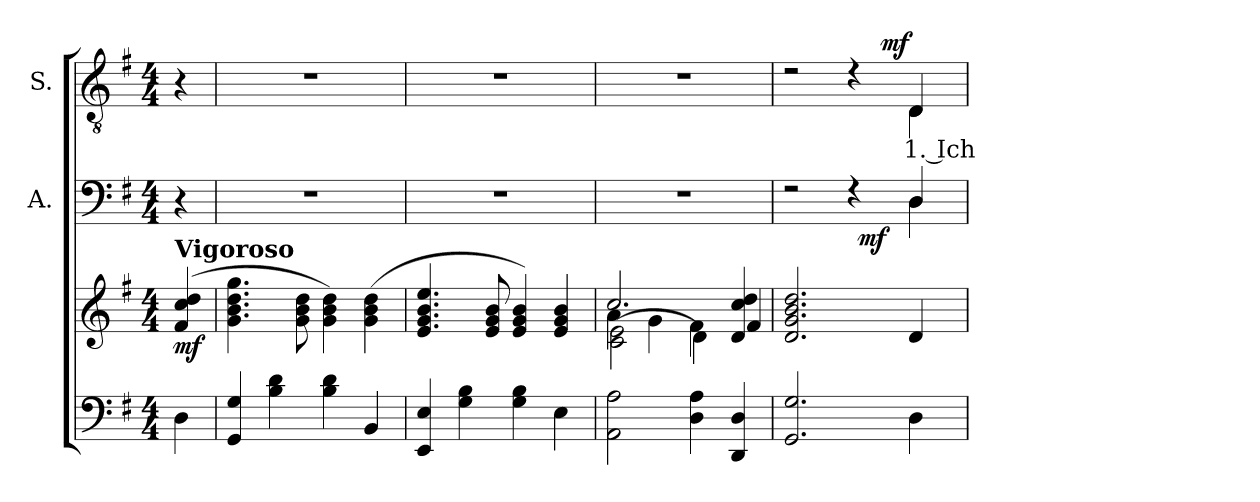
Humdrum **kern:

**kern	**kern	**dynam	**kern	**dynam	**kern	**text	**dynam
*part3	*part3	*part3	*part2	*part2	*part1	*part1	*part1
*staff4	*staff3	*staff3/4	*staff2	*staff2	*staff1	*staff1	*staff1
*	*	*	*I"A.	*	*I"S.	*	*
*clefF4	*clefG2	*	*clefF4	*	*clefGv2	*	*
*k[f#]	*k[f#]	*	*k[f#]	*	*k[f#]	*	*
*G:	*G:	*	*G:	*	*G:	*	*
*M4/4	*M4/4	*	*M4/4	*	*M4/4	*	*
=	=	=	=	=	=	=	=
!	!LO:TX:a:B:t=Vigoroso	!	!	!	!	!	!
!	!	!LO:DY:b	!	!	!	!	!
4D\	(4f#/ 4cc/ 4dd/	mf	4r	.	4r	.	.
=1	=1	=1	=1	=1	=1	=1	=1
4GG/ 4G/	4.g\ 4.b\ 4.dd\ 4.gg\	.	1r	.	1r	.	.
4B\ 4d\	.	.	.	.	.	.	.
.	8g\ 8b\ 8dd\	.	.	.	.	.	.
4B\ 4d\	4g\ 4b\ 4dd\)	.	.	.	.	.	.
4BB/	(>4g\ 4b\ 4dd\	.	.	.	.	.	.
=2	=2	=2	=2	=2	=2	=2	=2
4EE/ 4E/	4.e/ 4.g/ 4.b/ 4.ee/	.	1r	.	1r	.	.
4G\ 4B\	.	.	.	.	.	.	.
.	8e/ 8g/ 8b/	.	.	.	.	.	.
4G\ 4B\	4e/ 4g/ 4b/)	.	.	.	.	.	.
4E\	4e/ 4g/ 4b/	.	.	.	.	.	.
=3	=3	=3	=3	=3	=3	=3	=3
*	*^	*	*	*	*	*	*
*	*	*^	*	*	*	*	*	*
2AA\ 2A\	2.cc/	4a\	(2c\ 2e\	.	1r	.	1r	.	.
.	.	4g\	.	.	.	.	.	.	.
4D\ 4A\	.	4f#\	4d\)	.	.	.	.	.	.
4DD/ 4D/	4d/ 4cc/ 4dd/	4f#/	4ryy	.	.	.	.	.	.
*	*v	*v	*v	*	*	*	*	*	*
!!LO:LB:g=z
=4	=4	=4	=4	=4	=4	=4	=4
*	*	*	*^	*	*^	*	*
*	*	*	*	*^	*	*	*^	*	*
2.GG/ 2.G/	2.d/ 2.g/ 2.b/ 2.dd/	.	2rF	2.E\yy	2ryy	.	2rd	2.ryy	2ryy	.	.
.	.	.	4rF	.	32ryy	.	4rd	.	8ryy	.	.
!	!	!	!	!	!	!LO:DY:b	!	!	!	!	!
.	.	.	.	.	4...ryy	mf	.	.	.	.	.
!	!	!	!	!	!	!	!	!	!	!	!LO:DY:a
.	.	.	.	.	.	.	.	.	4.ryy	.	mf
!	!	!	!	!	!	!	!	!	!	!LO:LY:b	!
4D\	4d/	.	4D/	4D\	.	.	4D/	4D\	.	1. Ich	.
*	*	*	*v	*v	*v	*	*	*	*	*	*
*	*	*	*	*	*v	*v	*v	*	*
=	=	=	=	=	=	=	=
*-	*-	*-	*-	*-	*-	*-	*-
